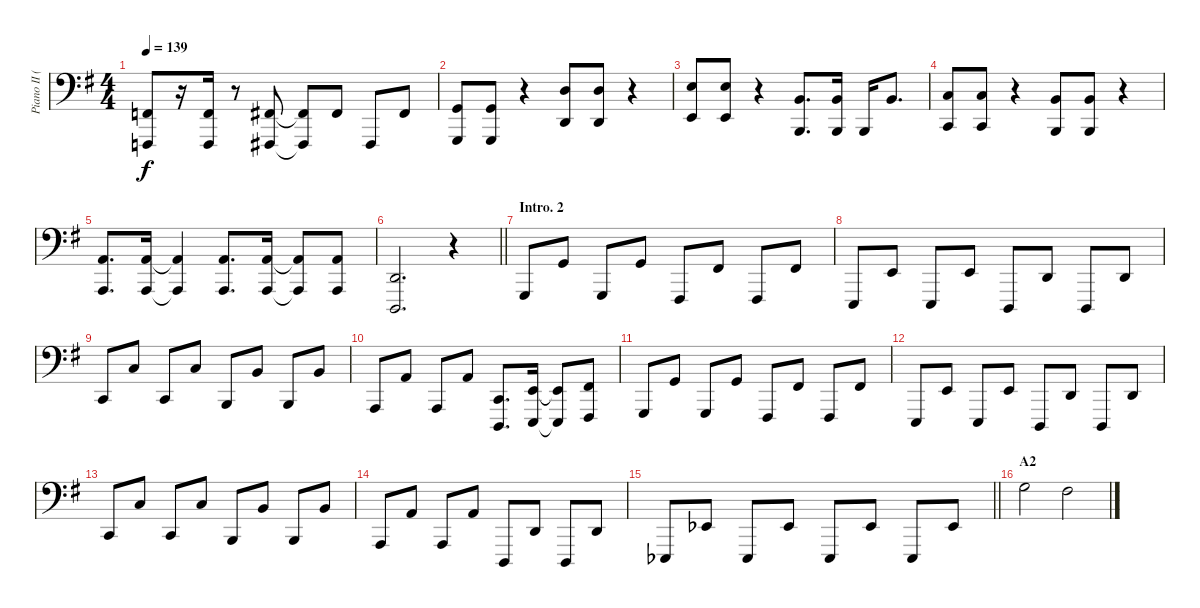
\track ("Piano II (Bass - Left Hand)" "Piano II (") {instrument acousticgrandpiano}
\staff {score}
\tuning (G2 D2 A1 D1) {hide}
\ts (4 4)
\tempo 139
\clef f4
\ks g
(3.2 3.4).8{dy f} r.16 (3.2 3.4).16 r.8 (4.2 4.4).8 (4.2{t} 4.4{t}).8 4.2.8 4.4.8 4.2.8 |
(0.1 5.4).8 (0.1 5.4).8 r.4 (7.1 0.2).8 (7.1 0.2).8 r.4 |
(9.1 2.2).8 (9.1 2.2).8 r.4 (4.1 9.4).8{d} (4.1 9.4).16 9.4.16 4.1.8{d} |
(5.1 3.3).8 (5.1 3.3).8 r.4 (4.1 2.3).8 (4.1 2.3).8 r.4 |
(2.1 0.3).8{d} (2.1 0.3).16 (2.1{t} 0.3{t}).4 (2.1 0.3).8{d} (2.1 0.3).16 (2.1{t} 0.3{t}).8 (2.1 0.3).8 |
\barLineRight lightlight
(0.2 0.4).2{d} r.4 |
\section ("" "Intro. 2")
5.4.8 5.2.8 5.4.8 5.2.8 4.4.8 4.2.8 4.4.8 4.2.8 |
2.4.8 2.2.8 2.4.8 2.2.8 0.4.8 0.2.8 0.4.8 0.2.8 |
3.3.8 5.1.8 3.3.8 5.1.8 2.3.8 4.1.8 2.3.8 4.1.8 |
0.3.8 2.1.8 0.3.8 2.1.8 (3.3 0.4).8{d} (2.2 2.4).16 (2.2{t} 2.4{t}).8 (4.2 4.4).8 |
5.4.8 5.2.8 5.4.8 5.2.8 4.4.8 4.2.8 4.4.8 4.2.8 |
2.4.8 2.2.8 2.4.8 2.2.8 0.4.8 0.2.8 0.4.8 0.2.8 |
3.3.8 5.1.8 3.3.8 5.1.8 2.3.8 4.1.8 2.3.8 4.1.8 |
0.3.8 2.1.8 0.3.8 2.1.8 0.4.8 0.2.8 0.4.8 0.2.8 |
\barLineRight lightlight
1.4{acc b}.8 1.2{acc b}.8 1.4{acc b}.8 1.2{acc b}.8 1.4{acc b}.8 1.2{acc b}.8 1.4{acc b}.8 1.2{acc b}.8 |
\section ("" "A2")
12.1.2 11.1.2
